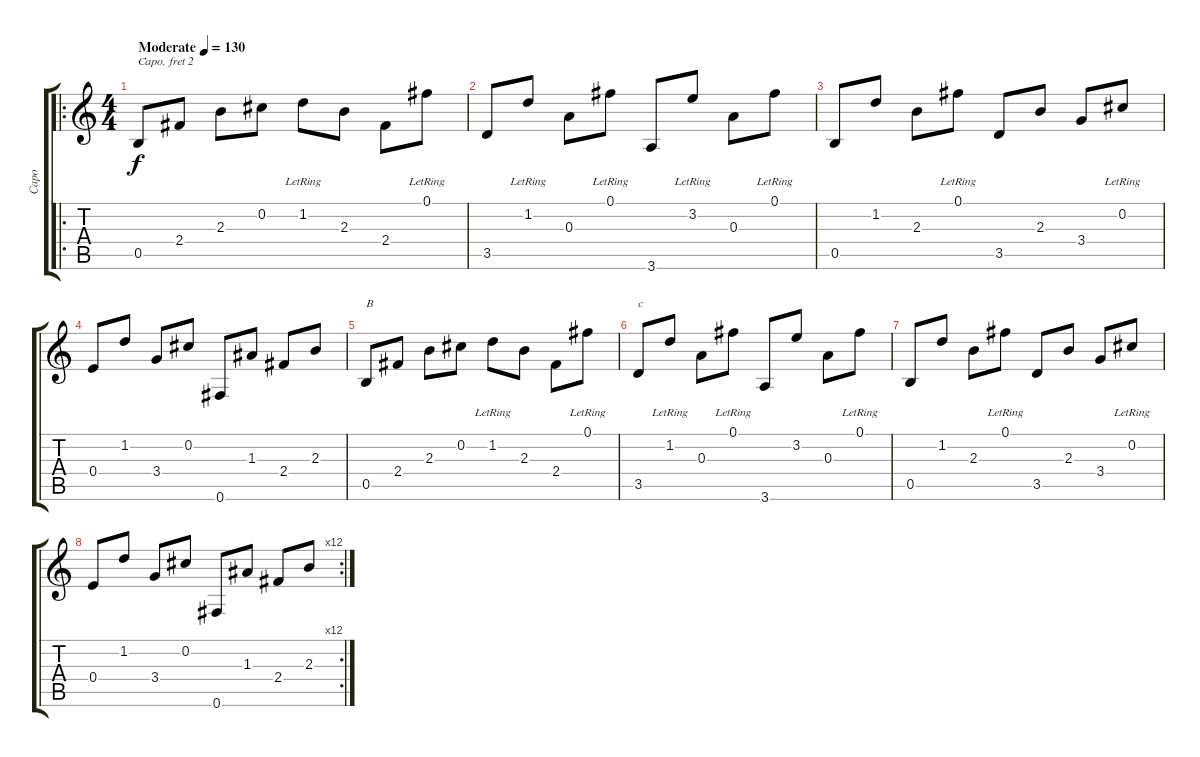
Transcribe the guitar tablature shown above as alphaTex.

\track ("Capo" "Capo") {solo instrument acousticguitarsteel}
\staff {score tabs}
\capo 2
\tuning (E4 B3 G3 D3 A2 E2) {hide}
\ro
\ts (4 4)
\tempo (130 "Moderate")
\clef g2
\ks c
0.5.8{dy f instrument acousticguitarsteel} 2.4.8 2.3.8 0.2.8 1.2{lr}.8 2.3.8 2.4.8 0.1{lr}.8 |
3.5.8 1.2{lr}.8 0.3.8 0.1{lr}.8 3.6.8 3.2{lr}.8 0.3.8 0.1{lr}.8 |
0.5.8 1.2.8 2.3.8 0.1{lr}.8 3.5.8 2.3.8 3.4.8 0.2{lr}.8 |
0.4.8 1.2.8 3.4.8 0.2.8 0.6.8 1.3.8 2.4.8 2.3.8 |
0.5.8{txt "B"} 2.4.8 2.3.8 0.2.8 1.2{lr}.8 2.3.8 2.4.8 0.1{lr}.8 |
3.5.8{txt "c"} 1.2{lr}.8 0.3.8 0.1{lr}.8 3.6.8 3.2.8 0.3.8 0.1{lr}.8 |
0.5.8 1.2.8 2.3.8 0.1{lr}.8 3.5.8 2.3.8 3.4.8 0.2{lr}.8 |
\rc 12
0.4.8 1.2.8 3.4.8 0.2.8 0.6.8 1.3.8 2.4.8 2.3.8
